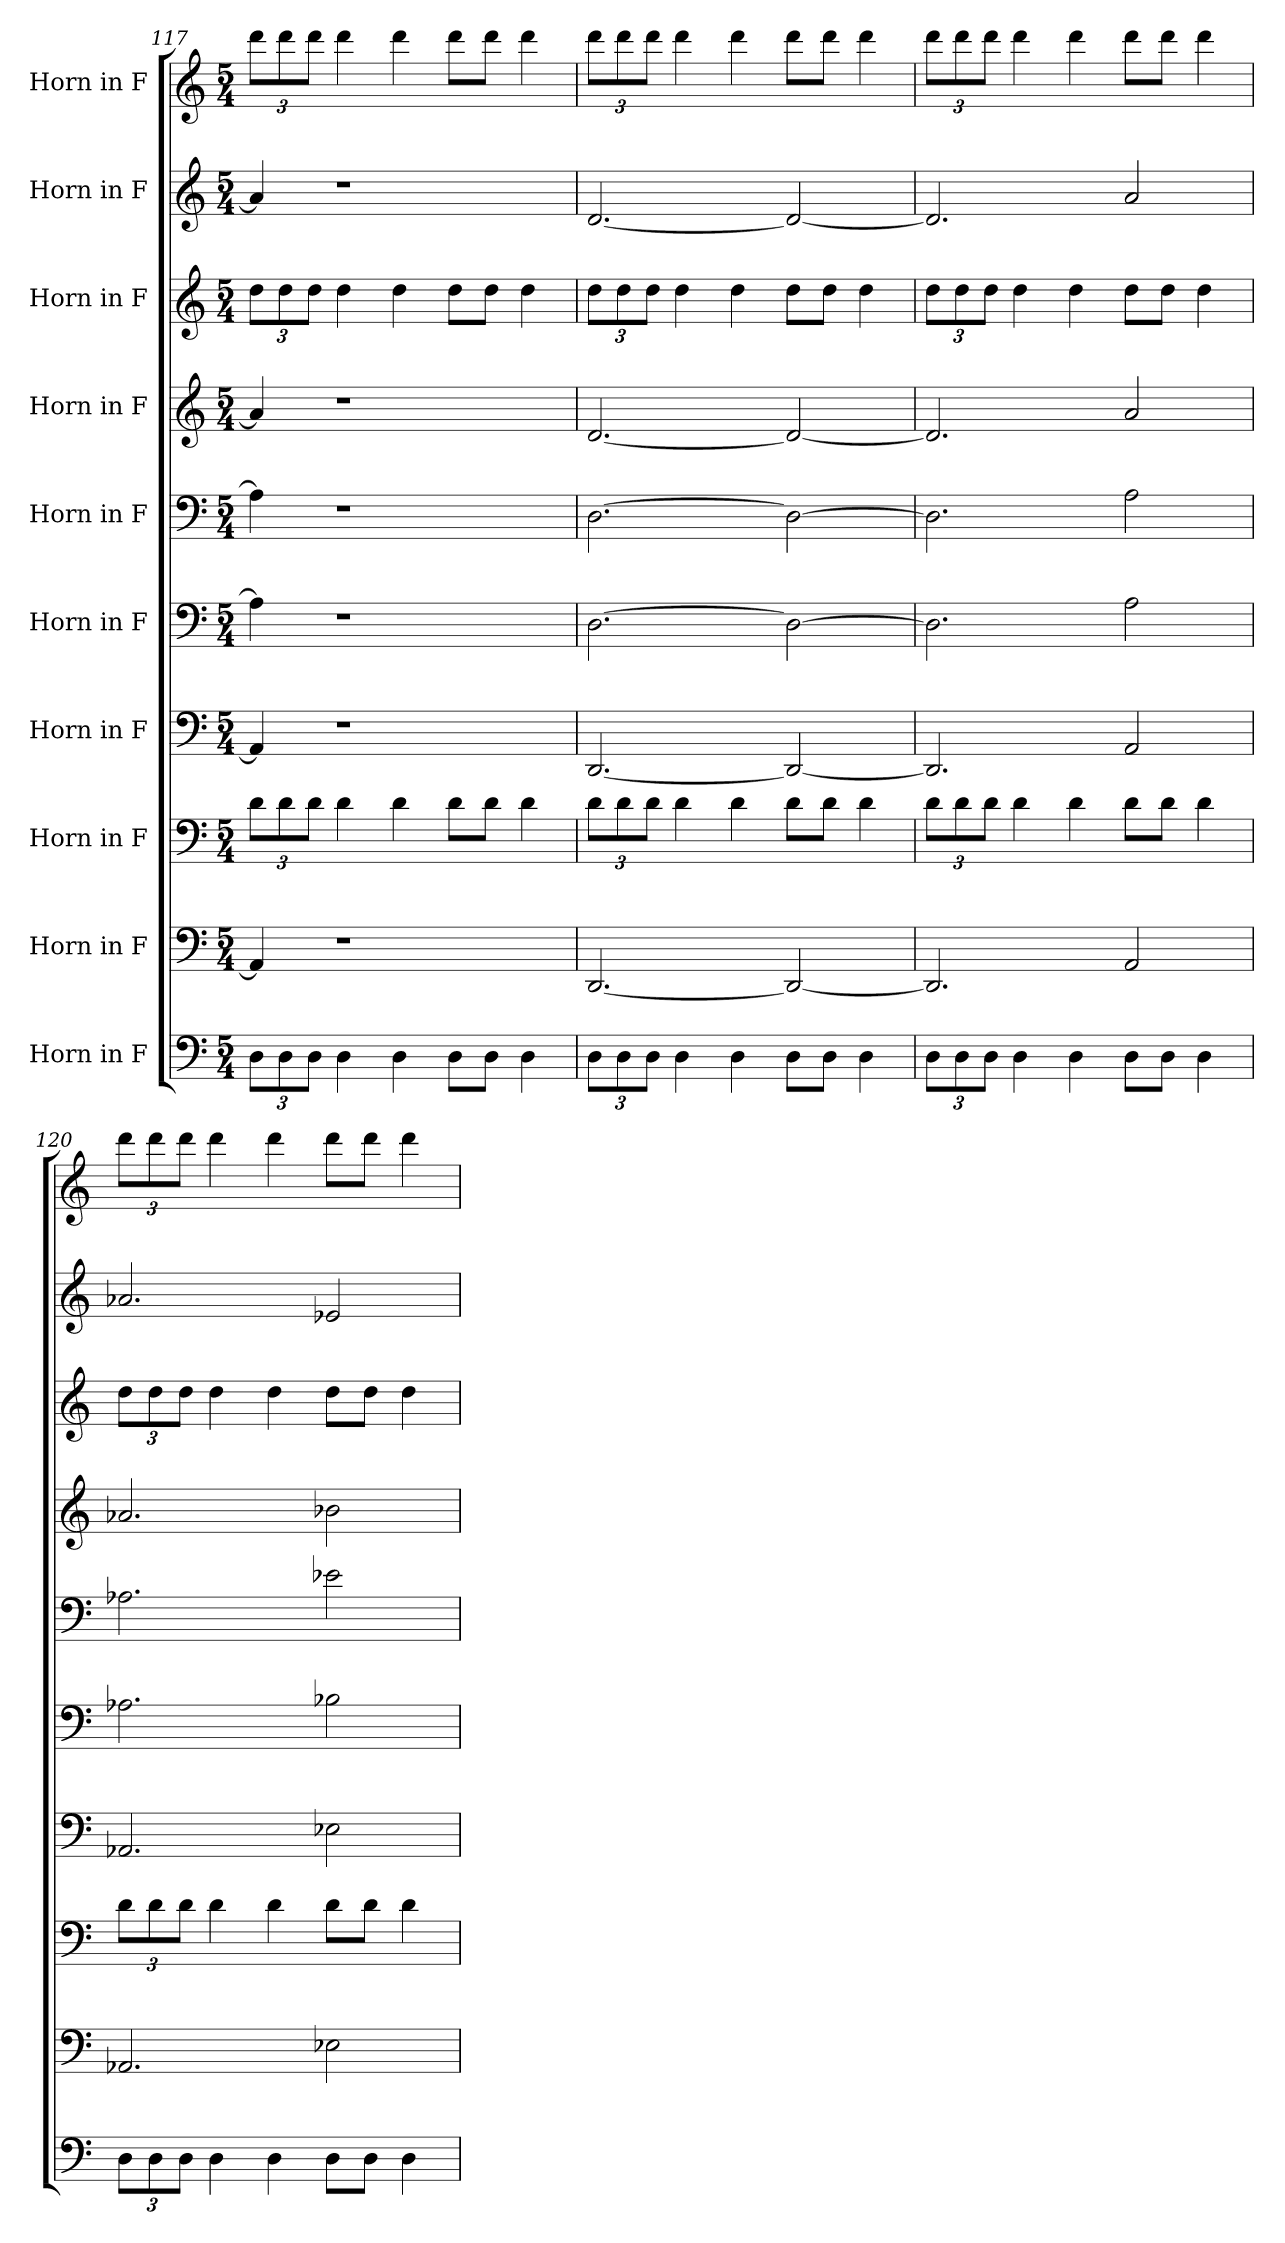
**kern	**kern	**kern	**kern	**kern	**kern	**kern	**kern	**kern	**kern
*part10	*part9	*part8	*part7	*part6	*part5	*part4	*part3	*part2	*part1
*staff10	*staff9	*staff8	*staff7	*staff6	*staff5	*staff4	*staff3	*staff2	*staff1
*I"Horn in F	*I"Horn in F	*I"Horn in F	*I"Horn in F	*I"Horn in F	*I"Horn in F	*I"Horn in F	*I"Horn in F	*I"Horn in F	*I"Horn in F
*clefF4	*clefF4	*clefF4	*clefF4	*clefF4	*clefF4	*clefG2	*clefG2	*clefG2	*clefG2
*ITrd4c7	*ITrd4c7	*ITrd4c7	*ITrd4c7	*ITrd4c7	*ITrd4c7	*ITrd4c7	*ITrd4c7	*ITrd4c7	*ITrd4c7
*k[b-]	*k[b-]	*k[b-]	*k[b-]	*k[b-]	*k[b-]	*k[b-]	*k[b-]	*k[b-]	*k[b-]
*M5/4	*M5/4	*M5/4	*M5/4	*M5/4	*M5/4	*M5/4	*M5/4	*M5/4	*M5/4
*Xbrackettup	*	*Xbrackettup	*	*	*	*	*Xbrackettup	*	*Xbrackettup
=117	=117	=117	=117	=117	=117	=117	=117	=117	=117
12GG\L	4DD-/]	12G\L	4DD-/]	4D-\]	4D-\]	4d-/]	12g\L	4d-/]	12gg\L
12GG\	.	12G\	.	.	.	.	12g\	.	12gg\
12GG\J	.	12G\J	.	.	.	.	12g\J	.	12gg\J
4GG\	1r	4G\	1r	1r	1r	1r	4g\	1r	4gg\
4GG\	.	4G\	.	.	.	.	4g\	.	4gg\
8GG\L	.	8G\L	.	.	.	.	8g\L	.	8gg\L
8GG\J	.	8G\J	.	.	.	.	8g\J	.	8gg\J
4GG\	.	4G\	.	.	.	.	4g\	.	4gg\
=118	=118	=118	=118	=118	=118	=118	=118	=118	=118
12GG\L	[2.GGG/	12G\L	[2.GGG/	[2.GG\	[2.GG\	[2.G/	12g\L	[2.G/	12gg\L
12GG\	.	12G\	.	.	.	.	12g\	.	12gg\
12GG\J	.	12G\J	.	.	.	.	12g\J	.	12gg\J
4GG\	.	4G\	.	.	.	.	4g\	.	4gg\
4GG\	.	4G\	.	.	.	.	4g\	.	4gg\
8GG\L	2GGG/_	8G\L	2GGG/_	2GG\_	2GG\_	2G/_	8g\L	2G/_	8gg\L
8GG\J	.	8G\J	.	.	.	.	8g\J	.	8gg\J
4GG\	.	4G\	.	.	.	.	4g\	.	4gg\
=119	=119	=119	=119	=119	=119	=119	=119	=119	=119
12GG\L	2.GGG/]	12G\L	2.GGG/]	2.GG\]	2.GG\]	2.G/]	12g\L	2.G/]	12gg\L
12GG\	.	12G\	.	.	.	.	12g\	.	12gg\
12GG\J	.	12G\J	.	.	.	.	12g\J	.	12gg\J
4GG\	.	4G\	.	.	.	.	4g\	.	4gg\
4GG\	.	4G\	.	.	.	.	4g\	.	4gg\
8GG\L	2DD/	8G\L	2DD/	2D\	2D\	2d/	8g\L	2d/	8gg\L
8GG\J	.	8G\J	.	.	.	.	8g\J	.	8gg\J
4GG\	.	4G\	.	.	.	.	4g\	.	4gg\
=120	=120	=120	=120	=120	=120	=120	=120	=120	=120
12GG\L	2.DD-X/	12G\L	2.DD-X/	2.D-X\	2.D-X\	2.d-X/	12g\L	2.d-X/	12gg\L
12GG\	.	12G\	.	.	.	.	12g\	.	12gg\
12GG\J	.	12G\J	.	.	.	.	12g\J	.	12gg\J
4GG\	.	4G\	.	.	.	.	4g\	.	4gg\
4GG\	.	4G\	.	.	.	.	4g\	.	4gg\
8GG\L	2AA-X\	8G\L	2AA-X\	2E-X\	2A-X\	2e-X\	8g\L	2A-X/	8gg\L
8GG\J	.	8G\J	.	.	.	.	8g\J	.	8gg\J
4GG\	.	4G\	.	.	.	.	4g\	.	4gg\
=	=	=	=	=	=	=	=	=	=
*-	*-	*-	*-	*-	*-	*-	*-	*-	*-
